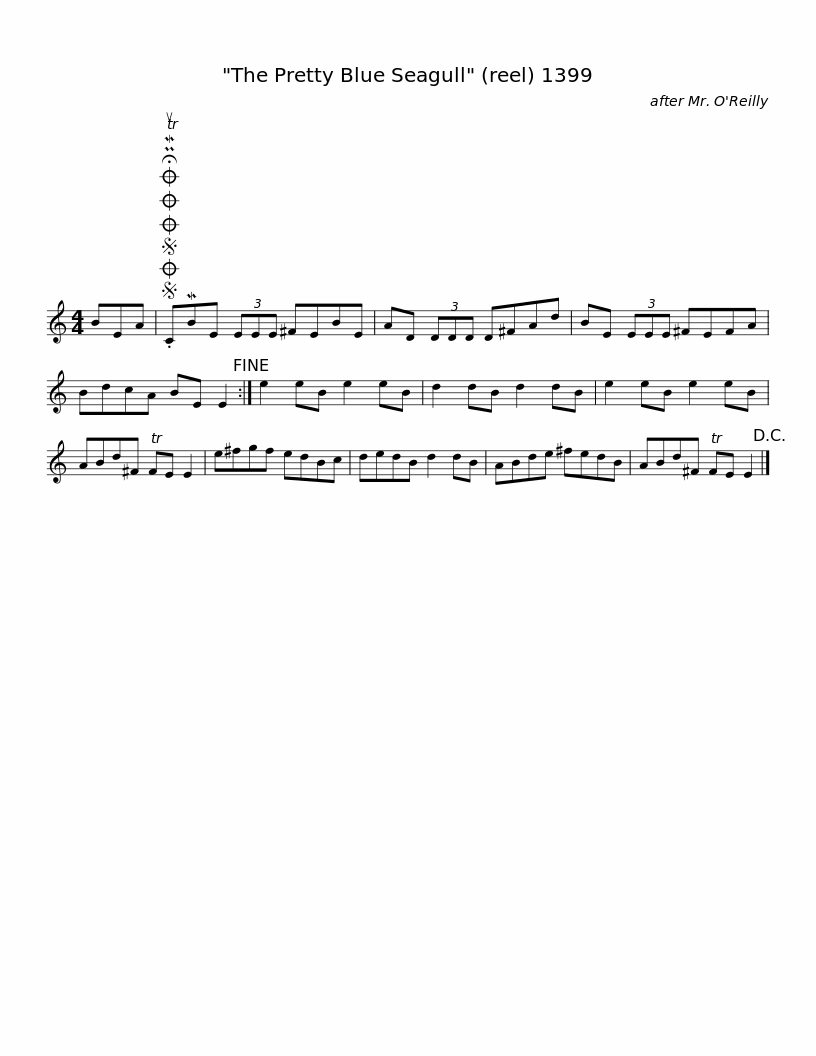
X:1
L:1/8
M:4/4
I:linebreak $
K:C
V:1 treble
V:1
 BEA |SOSOOO .!fermata!PMTuCMBE (3EEE ^FEBE | AD (3DDD D^FAd | BE (3EEE ^FEFA | BdcA BE E2!fine! :| %5
 e2 eB e2 eB |$ d2 dB d2 dB | e2 eB e2 eB | ABd^F TFE E2 | e^fgf edBc | %10
 dedB d2 dB | ABde ^fedB |$ ABd^F TFE E2!D.C.! |] %13
